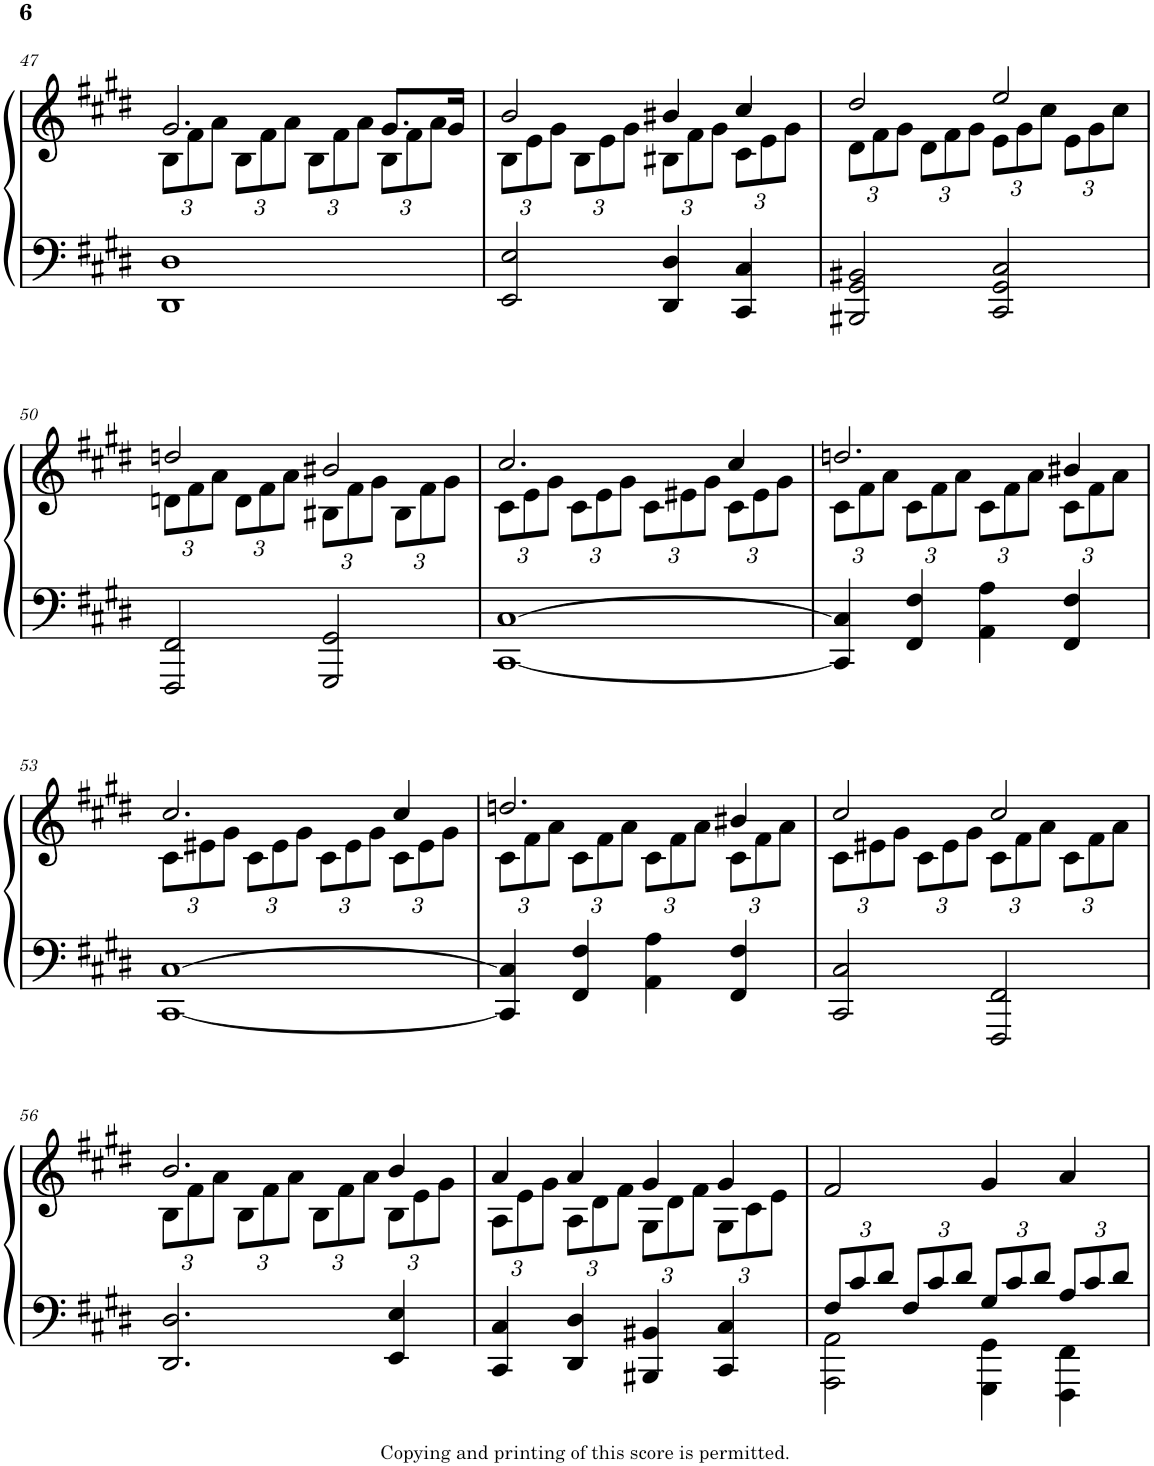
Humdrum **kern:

**kern	**kern
*part1	*part1
*staff2	*staff1
*I"Piano	*
*I'Pno	*
!!LO:PB:g=z
*clefF4	*clefG2
*k[f#c#g#d#]	*k[f#c#g#d#]
*E:	*E:
*M2/2	*M2/2
*met(c|)	*met(c|)
=47	=47
*	*^
*	*	*Xbrackettup
1DD# 1D#	2.g#/	12B\L
.	.	12f#\
.	.	12a\J
.	.	12B\L
.	.	12f#\
.	.	12a\J
.	.	12B\L
.	.	12f#\
.	.	12a\J
.	8.g#/L	12B\L
.	.	12f#\
.	.	12a\J
.	16g#/Jk	.
=48	=48	=48
2EE/ 2E/	2b/	12B\L
.	.	12e\
.	.	12g#\J
.	.	12B\L
.	.	12e\
.	.	12g#\J
4DD#/ 4D#/	4b#X/	12B#X\L
.	.	12f#\
.	.	12g#\J
4CC#/ 4C#/	4cc#/	12c#\L
.	.	12e\
.	.	12g#\J
=49	=49	=49
2BBB#X/ 2GG#/ 2BB#X/	2dd#/	12d#\L
.	.	12f#\
.	.	12g#\J
.	.	12d#\L
.	.	12f#\
.	.	12g#\J
2CC#/ 2GG#/ 2C#/	2ee/	12e\L
.	.	12g#\
.	.	12cc#\J
.	.	12e\L
.	.	12g#\
.	.	12cc#\J
!!LO:LB:g=z	!!
=50	=50	=50
2FFF#/ 2FF#/	2ddn/	12dn\L
.	.	12f#\
.	.	12a\J
.	.	12d\L
.	.	12f#\
.	.	12a\J
2GGG#/ 2GG#/	2b#X/	12B#X\L
.	.	12f#\
.	.	12g#\J
.	.	12B#\L
.	.	12f#\
.	.	12g#\J
=51	=51	=51
[1CC# [1C#	2.cc#/	12c#\L
.	.	12e\
.	.	12g#\J
.	.	12c#\L
.	.	12e\
.	.	12g#\J
.	.	12c#\L
.	.	12e#X\
.	.	12g#\J
.	4cc#/	12c#\L
.	.	12e#\
.	.	12g#\J
=52	=52	=52
4CC#/] 4C#/]	2.ddn/	12c#\L
.	.	12f#\
.	.	12a\J
4FF#/ 4F#/	.	12c#\L
.	.	12f#\
.	.	12a\J
4AA\ 4A\	.	12c#\L
.	.	12f#\
.	.	12a\J
4FF#/ 4F#/	4b#X/	12c#\L
.	.	12f#\
.	.	12a\J
!!LO:LB:g=z	!!
=53	=53	=53
[1CC# [1C#	2.cc#/	12c#\L
.	.	12e#X\
.	.	12g#\J
.	.	12c#\L
.	.	12e#\
.	.	12g#\J
.	.	12c#\L
.	.	12e#\
.	.	12g#\J
.	4cc#/	12c#\L
.	.	12e#\
.	.	12g#\J
=54	=54	=54
4CC#/] 4C#/]	2.ddn/	12c#\L
.	.	12f#\
.	.	12a\J
4FF#/ 4F#/	.	12c#\L
.	.	12f#\
.	.	12a\J
4AA\ 4A\	.	12c#\L
.	.	12f#\
.	.	12a\J
4FF#/ 4F#/	4b#X/	12c#\L
.	.	12f#\
.	.	12a\J
=55	=55	=55
2CC#/ 2C#/	2cc#/	12c#\L
.	.	12e#X\
.	.	12g#\J
.	.	12c#\L
.	.	12e#\
.	.	12g#\J
2FFF#/ 2FF#/	2cc#/	12c#\L
.	.	12f#\
.	.	12a\J
.	.	12c#\L
.	.	12f#\
.	.	12a\J
!!LO:LB:g=z	!!
=56	=56	=56
2.DD#/ 2.D#/	2.b/	12B\L
.	.	12f#\
.	.	12a\J
.	.	12B\L
.	.	12f#\
.	.	12a\J
.	.	12B\L
.	.	12f#\
.	.	12a\J
4EE/ 4E/	4b/	12B\L
.	.	12e\
.	.	12g#\J
=57	=57	=57
4CC#/ 4C#/	4a/	12A\L
.	.	12e\
.	.	12g#\J
4DD#/ 4D#/	4a/	12A\L
.	.	12d#\
.	.	12f#\J
4BBB#X/ 4BB#X/	4g#/	12G#\L
.	.	12d#\
.	.	12f#\J
4CC#/ 4C#/	4g#/	12G#\L
.	.	12c#\
.	.	12e\J
*	*v	*v
=58	=58
*Xbrackettup	*
*^	*
12F#/L	2AAA\ 2AA\	2f#/
12c#/	.	.
12d#/J	.	.
12F#/L	.	.
12c#/	.	.
12d#/J	.	.
12G#/L	4GGG#\ 4GG#\	4g#/
12c#/	.	.
12d#/J	.	.
12A/L	4FFF#\ 4FF#\	4a/
12c#/	.	.
12d#/J	.	.
*v	*v	*
=	=
*-	*-
